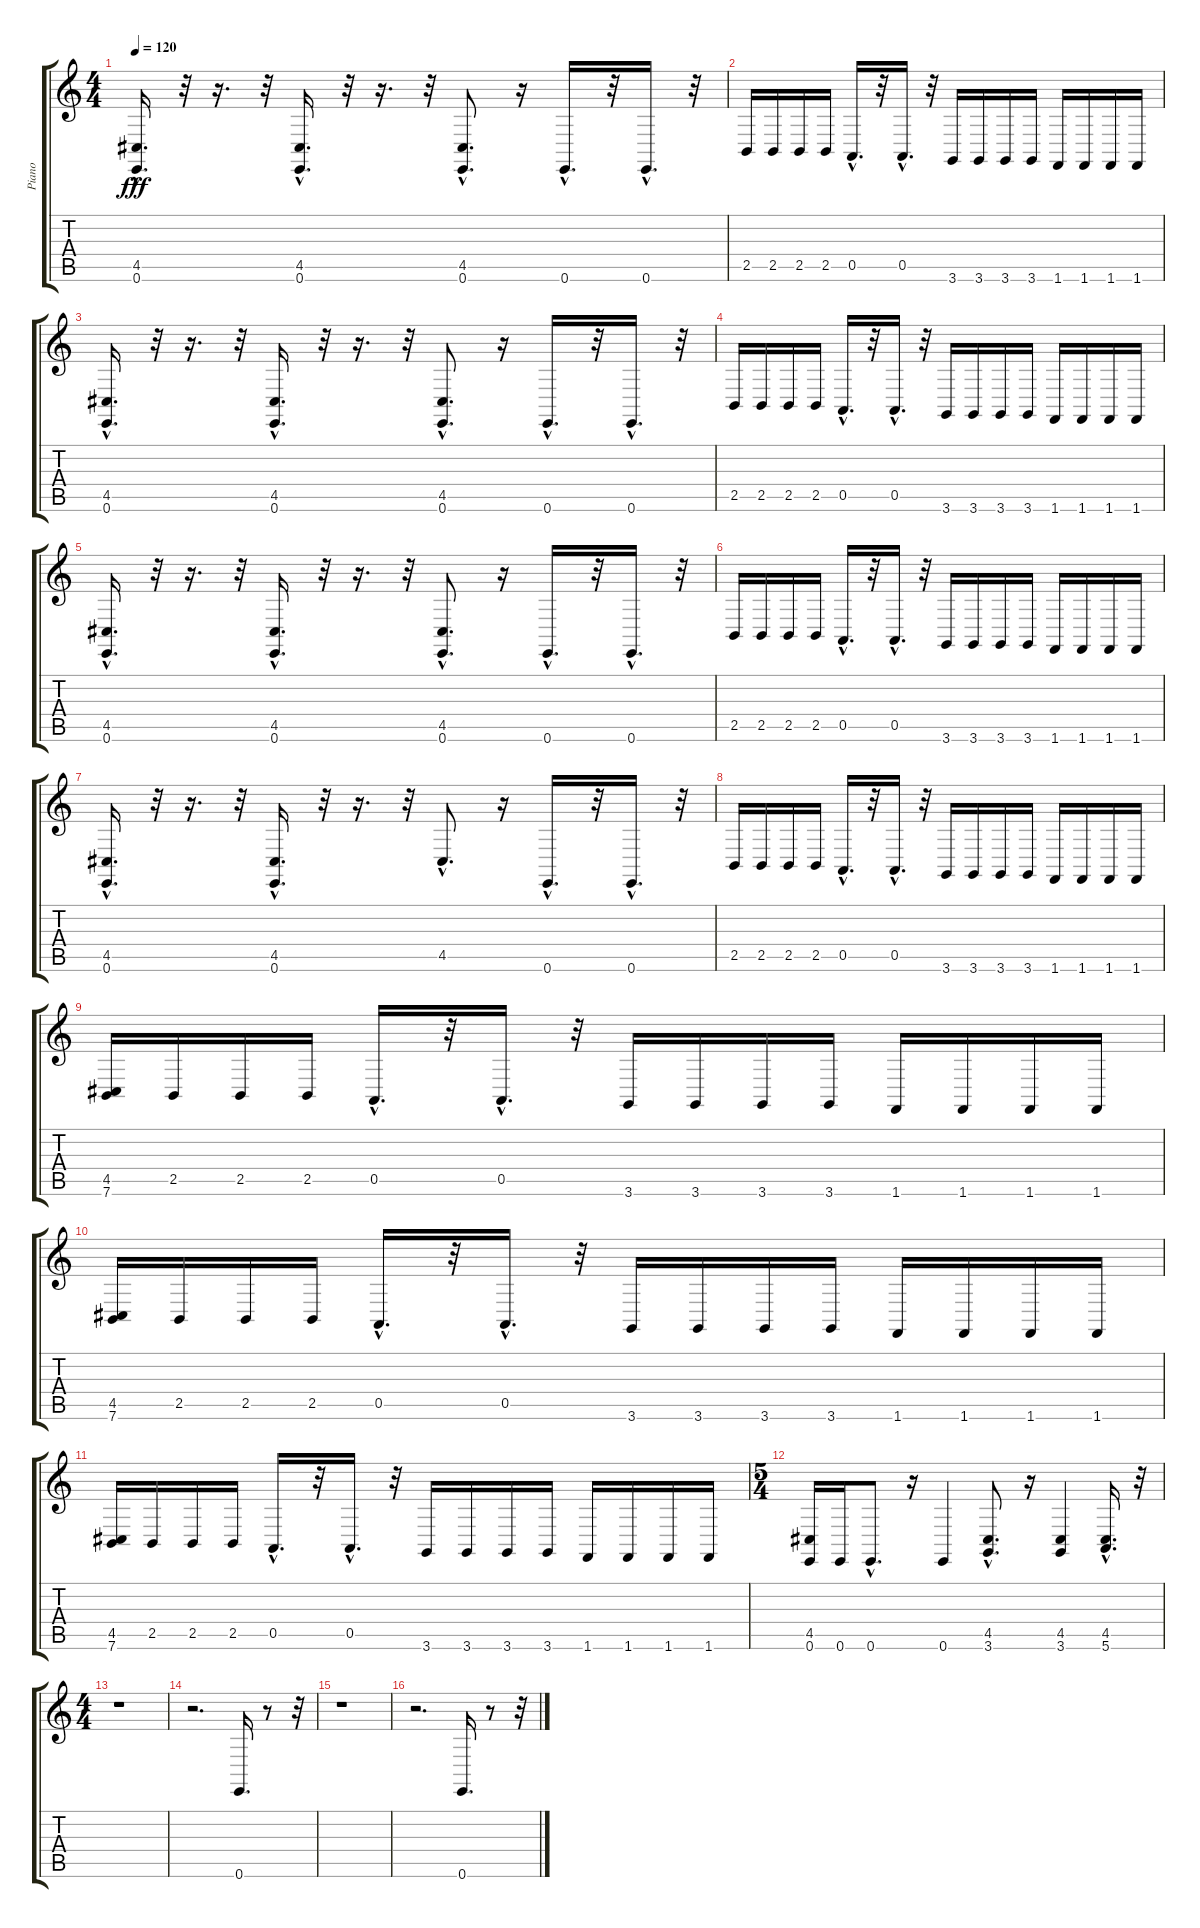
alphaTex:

\track ("Piano" "Piano") {instrument acousticgrandpiano}
\staff {score tabs}
\tuning (E4 B3 G3 D3 A2 E2) {hide}
\ts (4 4)
\tempo 120
\clef g2
\ks c
(4.5{hac} 0.6{hac}).16{d dy fff} r.32 r.16{d} r.32 (4.5{hac} 0.6{hac}).16{d} r.32 r.16{d} r.32 (4.5{hac} 0.6{hac}).8{d} r.16 0.6{hac}.16{d} r.32 0.6{hac}.16{d} r.32 |
2.5.16 2.5.16 2.5.16 2.5.16 0.5{hac}.16{d} r.32 0.5{hac}.16{d} r.32 3.6.16 3.6.16 3.6.16 3.6.16 1.6.16 1.6.16 1.6.16 1.6.16 |
(4.5{hac} 0.6{hac}).16{d} r.32 r.16{d} r.32 (4.5{hac} 0.6{hac}).16{d} r.32 r.16{d} r.32 (4.5{hac} 0.6{hac}).8{d} r.16 0.6{hac}.16{d} r.32 0.6{hac}.16{d} r.32 |
2.5.16 2.5.16 2.5.16 2.5.16 0.5{hac}.16{d} r.32 0.5{hac}.16{d} r.32 3.6.16 3.6.16 3.6.16 3.6.16 1.6.16 1.6.16 1.6.16 1.6.16 |
(4.5{hac} 0.6{hac}).16{d} r.32 r.16{d} r.32 (4.5{hac} 0.6{hac}).16{d} r.32 r.16{d} r.32 (4.5{hac} 0.6{hac}).8{d} r.16 0.6{hac}.16{d} r.32 0.6{hac}.16{d} r.32 |
2.5.16 2.5.16 2.5.16 2.5.16 0.5{hac}.16{d} r.32 0.5{hac}.16{d} r.32 3.6.16 3.6.16 3.6.16 3.6.16 1.6.16 1.6.16 1.6.16 1.6.16 |
(4.5{hac} 0.6{hac}).16{d} r.32 r.16{d} r.32 (4.5{hac} 0.6{hac}).16{d} r.32 r.16{d} r.32 4.5{hac}.8{d} r.16 0.6{hac}.16{d} r.32 0.6{hac}.16{d} r.32 |
2.5.16 2.5.16 2.5.16 2.5.16 0.5{hac}.16{d} r.32 0.5{hac}.16{d} r.32 3.6.16 3.6.16 3.6.16 3.6.16 1.6.16 1.6.16 1.6.16 1.6.16 |
(4.5 7.6).16 2.5.16 2.5.16 2.5.16 0.5{hac}.16{d} r.32 0.5{hac}.16{d} r.32 3.6.16 3.6.16 3.6.16 3.6.16 1.6.16 1.6.16 1.6.16 1.6.16 |
(4.5 7.6).16 2.5.16 2.5.16 2.5.16 0.5{hac}.16{d} r.32 0.5{hac}.16{d} r.32 3.6.16 3.6.16 3.6.16 3.6.16 1.6.16 1.6.16 1.6.16 1.6.16 |
(4.5 7.6).16 2.5.16 2.5.16 2.5.16 0.5{hac}.16{d} r.32 0.5{hac}.16{d} r.32 3.6.16 3.6.16 3.6.16 3.6.16 1.6.16 1.6.16 1.6.16 1.6.16 |
\ts (5 4)
(4.5 0.6).16 0.6.16 0.6{hac}.8{d} r.16 0.6.4 (4.5{hac} 3.6{hac}).8{d} r.16 (4.5 3.6).4 (4.5{hac} 5.6{hac}).16{d} r.32 |
\ts (4 4)
r.1 |
r.2{d} 0.6.16{d} r.8 r.32 |
r.1 |
r.2{d} 0.6.16{d} r.8 r.32
